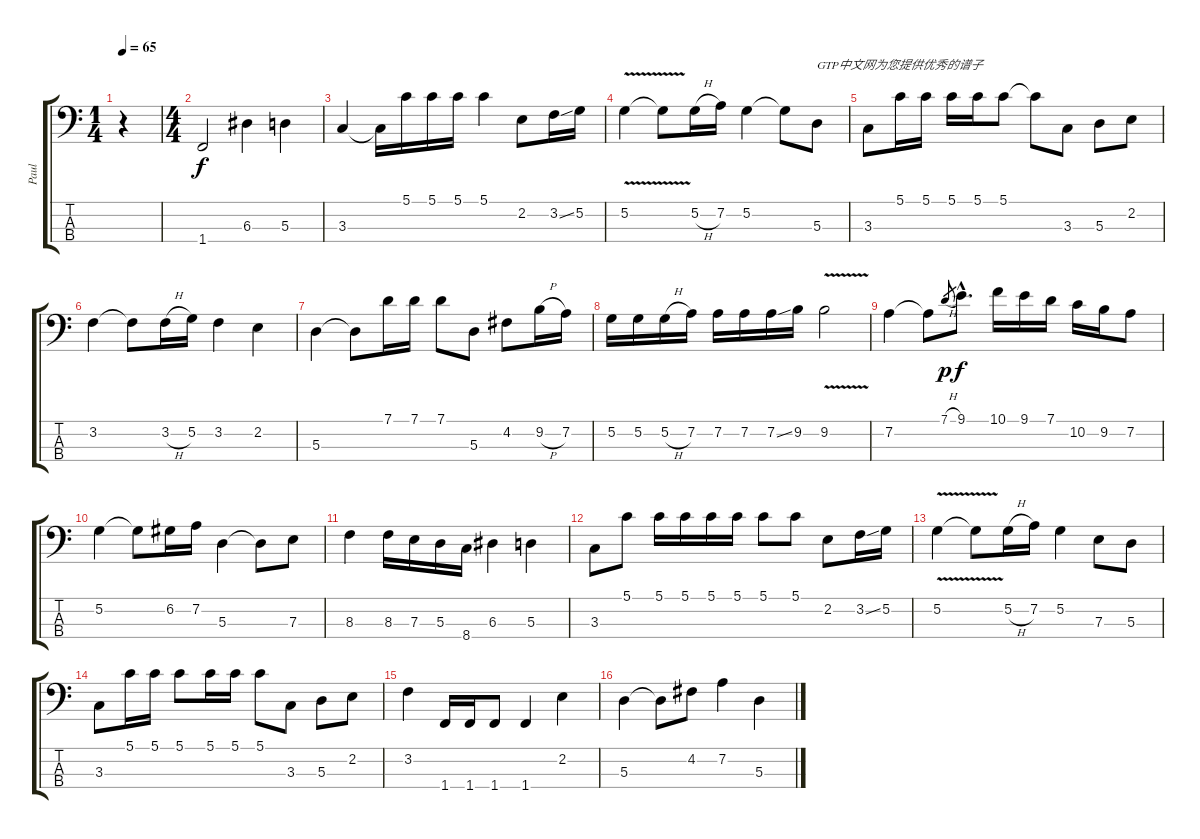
\track ("Paul" "Paul") {instrument electricbasspick}
\staff {score tabs}
\tuning (G2 D2 A1 E1) {hide}
\ts (1 4)
\tempo 65
\clef f4
\ks c
r.4{dy f instrument electricbasspick} |
\ts (4 4)
1.4.2 6.3.4 5.3.4 |
3.3.4 3.3{t}.16 5.1.16 5.1.16 5.1.16 5.1.4 2.2.8 3.2{ss}.16 5.2.16 |
5.2{v}.4 5.2{t}.8 5.2{h}.16 7.2.16 5.2.4 5.2{t}.8 5.3.8{txt "GTP中文网为您提供优秀的谱子"} |
3.3.8 5.1.16 5.1.16 5.1.16 5.1.16 5.1.8 5.1{t}.8 3.3.8 5.3.8 2.2.8 |
3.2.4 3.2{t}.8 3.2{h}.16 5.2.16 3.2.4 2.2.4 |
5.3.4 5.3{t}.8 7.1.16 7.1.16 7.1.8 5.3.8 4.2.8 9.2{h}.16 7.2.16 |
5.2.16 5.2.16 5.2{h}.16 7.2.16 7.2.16 7.2.16 7.2{ss}.16 9.2.16 9.2{v}.2 |
7.2.4 7.2{t}.8 7.1{h}.8{gr dy p} 9.1{hac}.8{d dy f} 10.1.16 9.1.16 7.1.16 10.2.16 9.2.16 7.2.8 |
5.2.4 5.2{t}.8 6.2.16 7.2.16 5.3.4 5.3{t}.8 7.3.8 |
8.3.4 8.3.16 7.3.16 5.3.16 8.4.16 6.3.4 5.3.4 |
3.3.8 5.1.8 5.1.16 5.1.16 5.1.16 5.1.16 5.1.8 5.1.8 2.2.8 3.2{ss}.16 5.2.16 |
5.2{v}.4 5.2{t}.8 5.2{h}.16 7.2.16 5.2.4 7.3.8 5.3.8 |
3.3.8 5.1.16 5.1.16 5.1.8 5.1.16 5.1.16 5.1.8 3.3.8 5.3.8 2.2.8 |
3.2.4 1.4.16 1.4.16 1.4.8 1.4.4 2.2.4 |
5.3.4 5.3{t}.8 4.2.8 7.2.4 5.3.4
